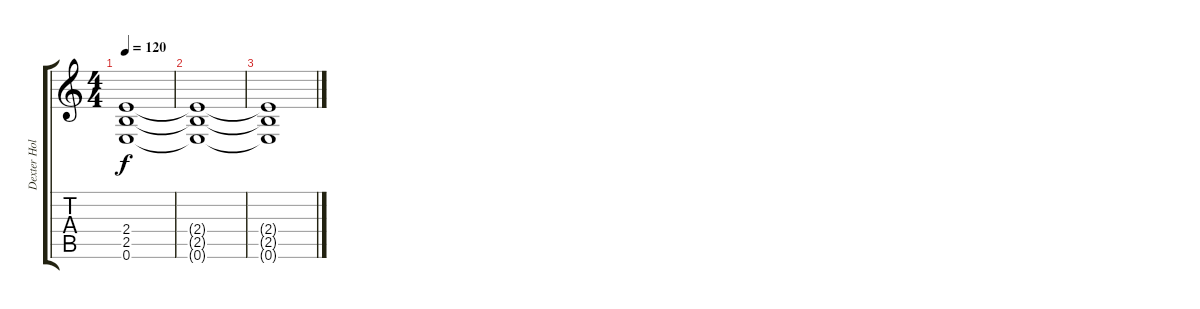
\track ("Dexter Holland - Rhythm Guitar" "Dexter Hol") {instrument distortionguitar}
\staff {score tabs}
\tuning (E4 B3 G3 D3 A2 E2) {hide}
\ts (4 4)
\tempo 120
\clef g2
\ks c
(2.4{t} 2.5{t} 0.6{t}).1{dy f} |
(2.4{t} 2.5{t} 0.6{t}).1 |
(2.4{t} 2.5{t} 0.6{t}).1
